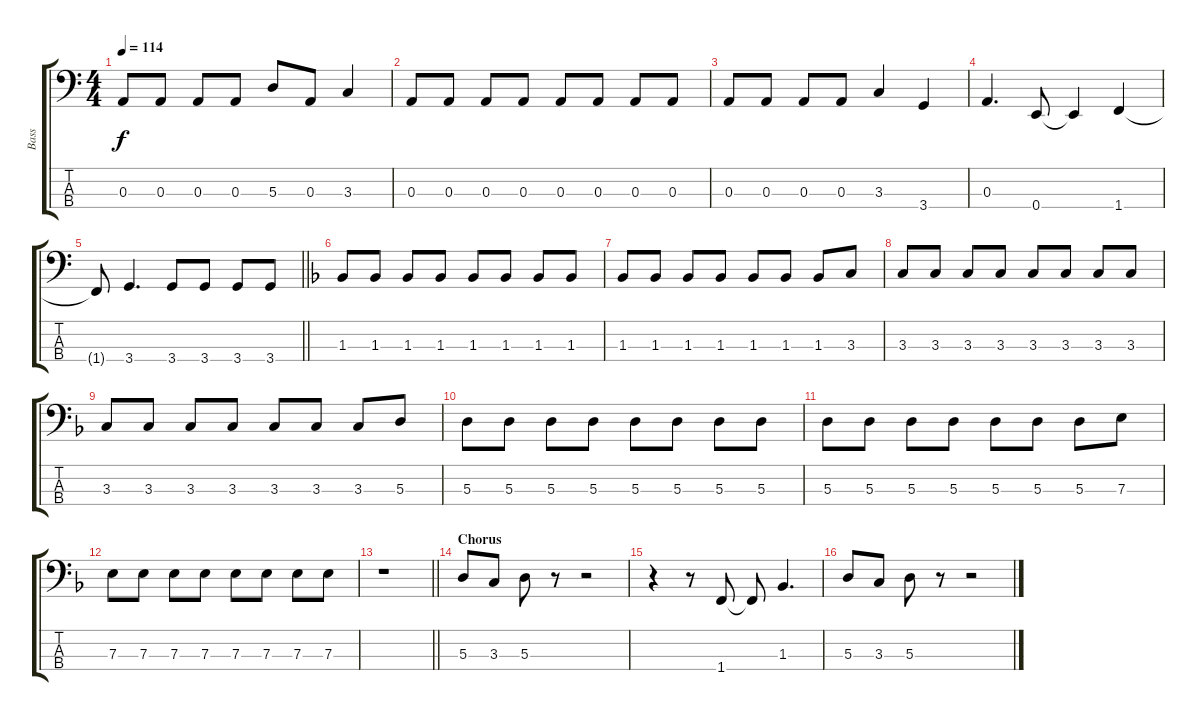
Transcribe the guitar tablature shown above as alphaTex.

\track ("Bass" "Bass") {instrument electricbasspick}
\staff {score tabs}
\tuning (G2 D2 A1 E1) {hide}
\ts (4 4)
\tempo 114
\clef f4
\ks c
0.3.8{dy f} 0.3.8 0.3.8 0.3.8 5.3.8 0.3.8 3.3.4 |
0.3.8 0.3.8 0.3.8 0.3.8 0.3.8 0.3.8 0.3.8 0.3.8 |
0.3.8 0.3.8 0.3.8 0.3.8 3.3.4 3.4.4 |
0.3.4{d} 0.4.8 0.4{t}.4 1.4.4 |
\barLineRight lightlight
1.4{t}.8 3.4.4{d} 3.4.8 3.4.8 3.4.8 3.4.8 |
\ks dminor
1.3.8 1.3.8 1.3.8 1.3.8 1.3.8 1.3.8 1.3.8 1.3.8 |
1.3.8 1.3.8 1.3.8 1.3.8 1.3.8 1.3.8 1.3.8 3.3.8 |
3.3.8 3.3.8 3.3.8 3.3.8 3.3.8 3.3.8 3.3.8 3.3.8 |
3.3.8 3.3.8 3.3.8 3.3.8 3.3.8 3.3.8 3.3.8 5.3.8 |
5.3.8 5.3.8 5.3.8 5.3.8 5.3.8 5.3.8 5.3.8 5.3.8 |
5.3.8 5.3.8 5.3.8 5.3.8 5.3.8 5.3.8 5.3.8 7.3.8 |
7.3.8 7.3.8 7.3.8 7.3.8 7.3.8 7.3.8 7.3.8 7.3.8 |
\barLineRight lightlight
r.1 |
\section ("" "Chorus")
5.3.8 3.3.8 5.3.8 r.8 r.2 |
r.4 r.8 1.4.8 1.4{t}.8 1.3.4{d} |
5.3.8 3.3.8 5.3.8 r.8 r.2
